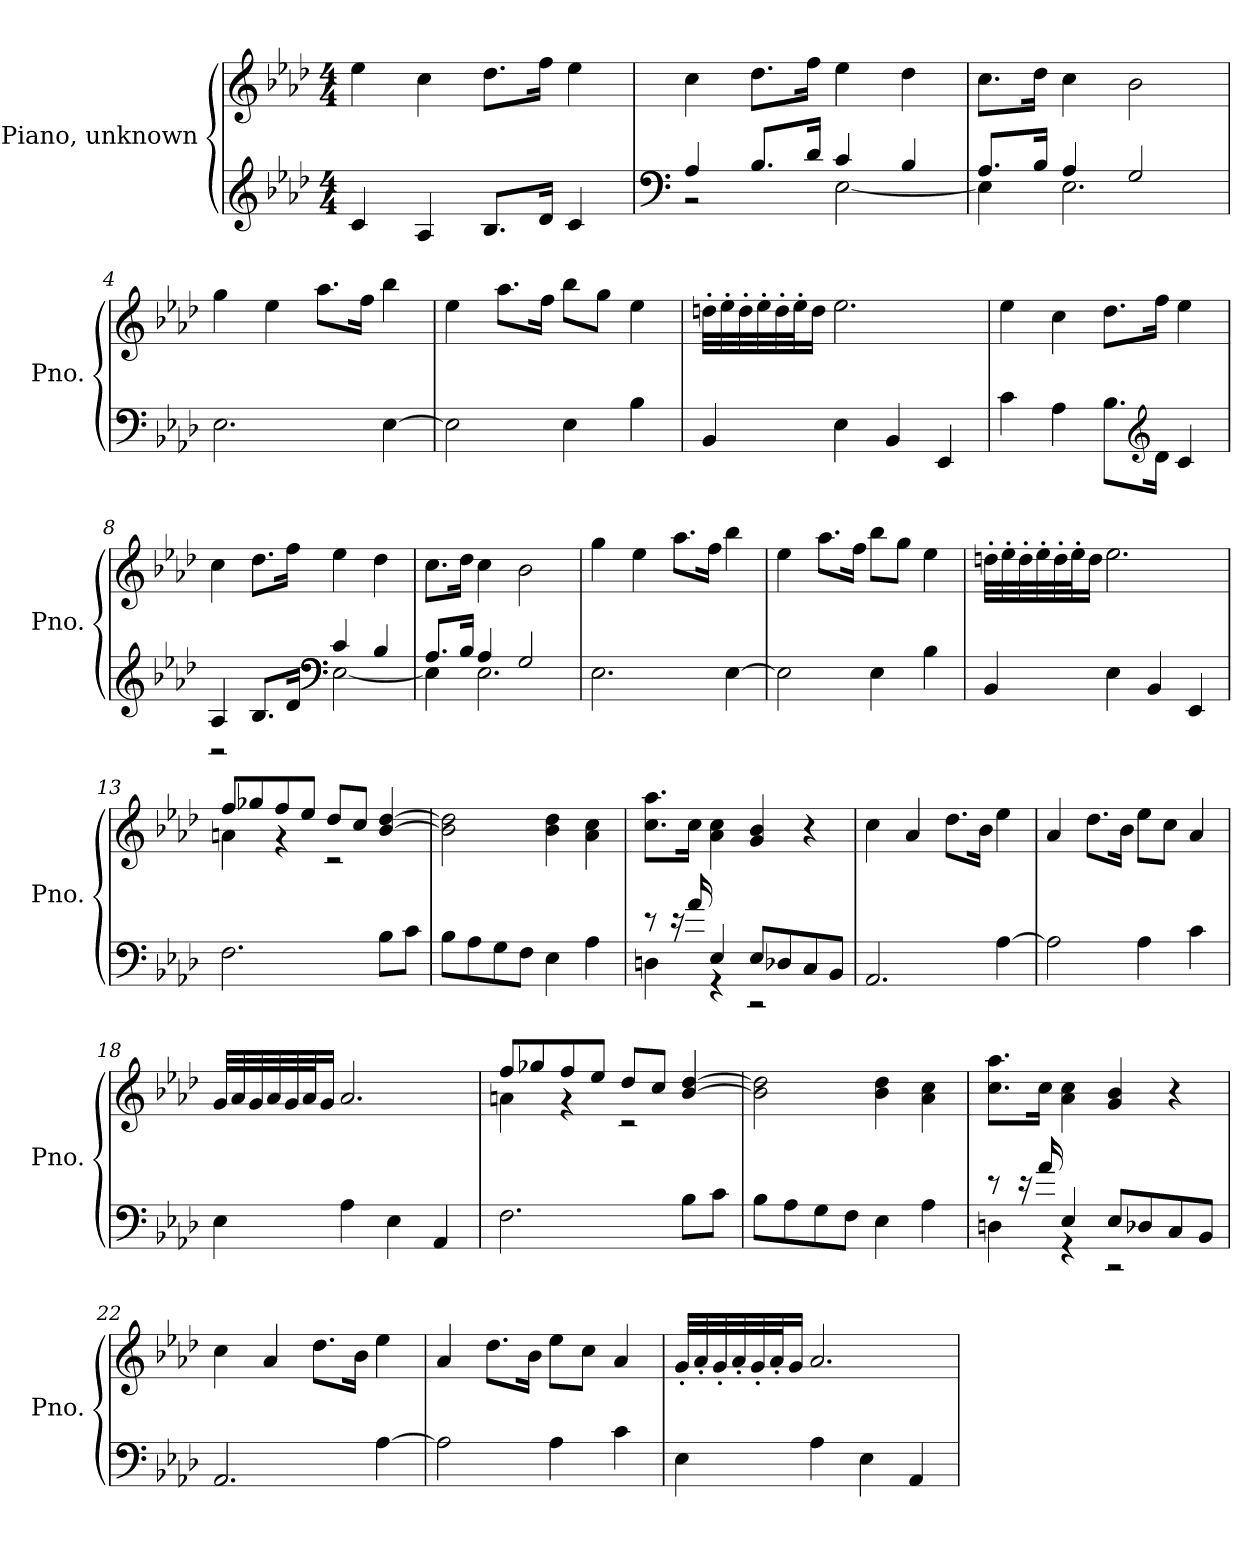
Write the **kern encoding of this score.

**kern	**kern
*part1	*part1
*staff2	*staff1
*I"Piano, unknown	*
*I'Pno.	*
*clefG2	*clefG2
*k[b-e-a-d-]	*k[b-e-a-d-]
*M4/4	*M4/4
*MM120	*MM120
=1	=1
4c/	4ee-\
4A-/	4cc\
8.B-/L	8.dd-\L
16d-/Jk	16ff\Jk
4c/	4ee-\
=2	=2
*clefF4	*
*^	*
4A-/	2r	4cc\
8.B-/L	.	8.dd-\L
16d-/Jk	.	16ff\Jk
4c/	[2E-\	4ee-\
4B-/	.	4dd-\
=3	=3	=3
8.A-/L	4E-\]	8.cc\L
16B-/Jk	.	16dd-\Jk
4A-/	2.E-\	4cc\
2G/	.	2b-\
*v	*v	*
=4	=4
2.E-\	4gg\
.	4ee-\
.	8.aa-\L
.	16ff\Jk
[4E-\	4bb-\
=5	=5
2E-\]	4ee-\
.	8.aa-\L
.	16ff\Jk
4E-\	8bb-\L
.	8gg\J
4B-\	4ee-\
!!LO:LB:g=z
=6	=6
4BB-/	32ddn'\LLL
.	32ee-'\
.	32dd'\
.	32ee-'\
.	32dd'\
.	32ee-'\J
.	16dd\JJ
4E-\	2.ee-\
4BB-/	.
4EE-/	.
=7	=7
4c\	4ee-\
4A-\	4cc\
8.B-\L	8.dd-\L
*clefG2	*
16d-\Jk	16ff\Jk
4c/	4ee-\
=8	=8
*^	*
4A-/	2r	4cc\
8.B-/L	.	8.dd-\L
16d-/Jk	.	16ff\Jk
*clefF4	*	*
4c/	[2E-\	4ee-\
4B-/	.	4dd-\
=9	=9	=9
8.A-/L	4E-\]	8.cc\L
16B-/Jk	.	16dd-\Jk
4A-/	2.E-\	4cc\
2G/	.	2b-\
*v	*v	*
=10	=10
2.E-\	4gg\
.	4ee-\
.	8.aa-\L
.	16ff\Jk
[4E-\	4bb-\
!!LO:LB:g=z
=11	=11
2E-\]	4ee-\
.	8.aa-\L
.	16ff\Jk
4E-\	8bb-\L
.	8gg\J
4B-\	4ee-\
=12	=12
4BB-/	32ddn'\LLL
.	32ee-'\
.	32dd'\
.	32ee-'\
.	32dd'\
.	32ee-'\J
.	16dd\JJ
4E-\	2.ee-\
4BB-/	.
4EE-/	.
=13	=13
*	*^
2.F\	8ff/L	4an\
.	8gg-X/	.
.	8ff/	4r
.	8ee-/J	.
.	8dd-/L	2r
.	8cc/J	.
8B-\L	[4b-/ [4dd-/	.
8c\J	.	.
*	*v	*v
=14	=14
8B-\L	2b-\] 2dd-\]
8A-\	.
8G\	.
8F\J	.
4E-\	4b-\ 4dd-\
4A-\	4a-\ 4cc\
=15	=15
*^	*
8r	4Dn\	8.cc\ 8.aa-\L
16r	.	.
16a-/	.	16cc\Jk
4E-/	4r	4a-\ 4cc\
8E-/L	2r	4g/ 4b-/
8D-X/	.	.
8C/	.	4r
8BB-/J	.	.
*v	*v	*
!!LO:LB:g=z
=16	=16
2.AA-/	4cc\
.	4a-/
.	8.dd-\L
.	16b-\Jk
[4A-\	4ee-\
=17	=17
2A-\]	4a-/
.	8.dd-\L
.	16b-\Jk
4A-\	8ee-\L
.	8cc\J
4c\	4a-/
=18	=18
4E-\	32g/LLL
.	32a-/
.	32g/
.	32a-/
.	32g/
.	32a-/J
.	16g/JJ
4A-\	2.a-/
4E-\	.
4AA-/	.
=19	=19
*	*^
2.F\	8ff/L	4an\
.	8gg-X/	.
.	8ff/	4r
.	8ee-/J	.
.	8dd-/L	2r
.	8cc/J	.
8B-\L	[4b-/ [4dd-/	.
8c\J	.	.
*	*v	*v
=20	=20
8B-\L	2b-\] 2dd-\]
8A-\	.
8G\	.
8F\J	.
4E-\	4b-\ 4dd-\
4A-\	4a-\ 4cc\
!!LO:LB:g=z
=21	=21
*^	*
8r	4Dn\	8.cc\ 8.aa-\L
16r	.	.
16a-/	.	16cc\Jk
4E-/	4r	4a-\ 4cc\
8E-/L	2r	4g/ 4b-/
8D-X/	.	.
8C/	.	4r
8BB-/J	.	.
*v	*v	*
=22	=22
2.AA-/	4cc\
.	4a-/
.	8.dd-\L
.	16b-\Jk
[4A-\	4ee-\
=23	=23
2A-\]	4a-/
.	8.dd-\L
.	16b-\Jk
4A-\	8ee-\L
.	8cc\J
4c\	4a-/
=24	=24
4E-\	32g'/LLL
.	32a-'/
.	32g'/
.	32a-'/
.	32g'/
.	32a-'/J
.	16g/JJ
4A-\	2.a-/
4E-\	.
4AA-/	.
=	=
*-	*-
